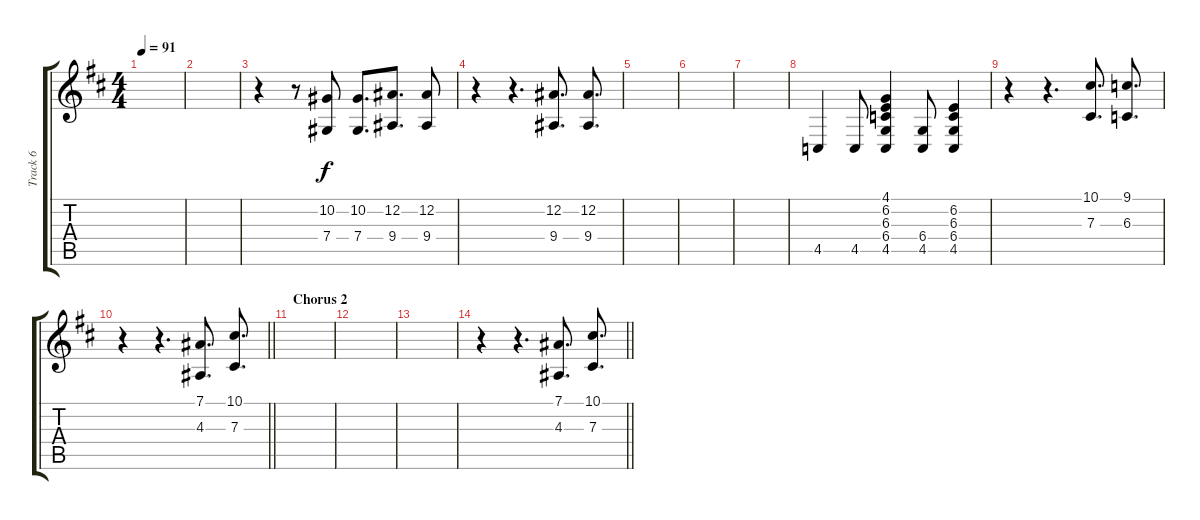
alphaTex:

\track ("Track 6" "Track 6") {instrument acousticgrandpiano}
\staff {score tabs}
\tuning (Eb4 Bb3 Gb3 Db3 Ab2 Eb2) {hide}
\ts (4 4)
\tempo 91
\clef g2
\ks d
|
|
r.4 r.8 (10.2 7.4).8 (10.2 7.4).8{d} (12.2 9.4).8{d} (12.2 9.4).8 |
r.4 r.4{d} (12.2 9.4).8{d} (12.2 9.4).8{d} |
|
|
|
4.5.4 4.5.8 (4.1 6.2 6.3 6.4 4.5).4 (6.4 4.5).8 (6.2 6.3 6.4 4.5).4 |
r.4 r.4{d} (10.1 7.3).8{d} (9.1 6.3).8{d} |
\barLineRight lightlight
r.4 r.4{d} (7.1 4.3).8{d} (10.1 7.3).8{d} |
\section ("" "Chorus 2")
|
|
|
\barLineRight lightlight
r.4 r.4{d} (7.1 4.3).8{d} (10.1 7.3).8{d}
